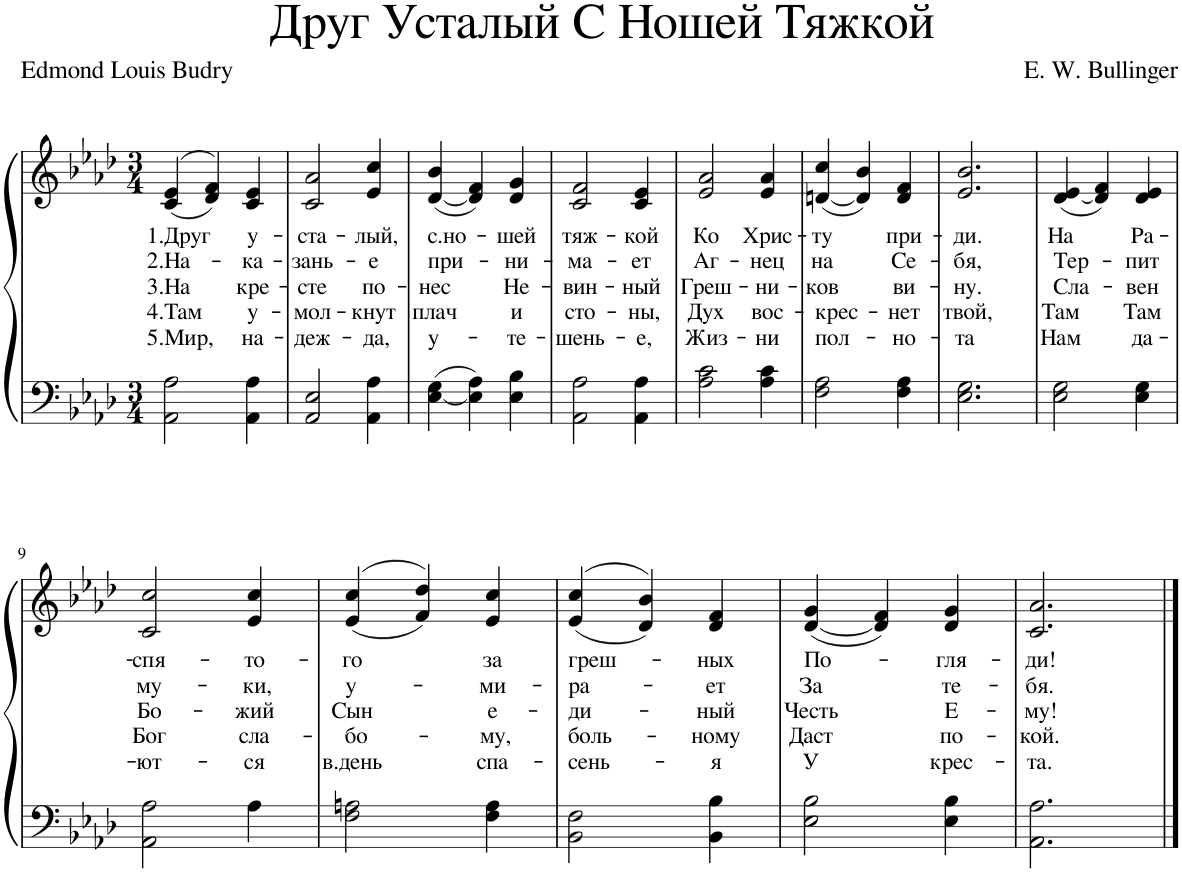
**kern	**kern	**text	**text	**text	**text	**text
*part1	*part1	*part1	*part1	*part1	*part1	*part1
*staff2	*staff1	*staff1	*staff1	*staff1	*staff1	*staff1
*I"Piano	*	*	*	*	*	*
*I'Pno.	*	*	*	*	*	*
*clefF4	*clefG2	*	*	*	*	*
*k[b-e-a-d-]	*k[b-e-a-d-]	*	*	*	*	*
*M3/4	*M3/4	*	*	*	*	*
=1	=1	=1	=1	=1	=1	=1
!	!	!LO:LY:b	!LO:LY:b	!LO:LY:b	!LO:LY:b	!LO:LY:b
2AA-\ 2A-\	(>(4c/ 4e-/	1.Друг	2.На-	3.На	4.Там	5.Мир,
.	4d-/ 4f/))	.	.	.	.	.
!	!	!LO:LY:b	!LO:LY:b	!LO:LY:b	!LO:LY:b	!LO:LY:b
4AA-\ 4A-\	4c/ 4e-/	у-	-ка-	кре-	у-	на-
=2	=2	=2	=2	=2	=2	=2
!	!	!LO:LY:b	!LO:LY:b	!LO:LY:b	!LO:LY:b	!LO:LY:b
2AA-/ 2E-/	2c/ 2a-/	-ста-	-зань-	-сте	-мол-	-деж-
!	!	!LO:LY:b	!LO:LY:b	!LO:LY:b	!LO:LY:b	!LO:LY:b
4AA-\ 4A-\	4e-/ 4cc/	-лый,	-е	по-	-кнут	-да,
=3	=3	=3	=3	=3	=3	=3
!	!	!LO:LY:b	!LO:LY:b	!LO:LY:b	!LO:LY:b	!LO:LY:b
[4E-\ 4G\	([4d-/ 4b-/	с.но-	при-	-нес	плач	у-
4E-\] 4A-\	4d-/] 4f/)	.	.	.	.	.
!	!	!LO:LY:b	!LO:LY:b	!LO:LY:b	!LO:LY:b	!LO:LY:b
4E-\ 4B-\	4d-/ 4g/	-шей	-ни-	Не-	и	-те-
=4	=4	=4	=4	=4	=4	=4
!	!	!LO:LY:b	!LO:LY:b	!LO:LY:b	!LO:LY:b	!LO:LY:b
2AA-\ 2A-\	2c/ 2f/	тяж-	-ма-	-вин-	сто-	-шень-
!	!	!LO:LY:b	!LO:LY:b	!LO:LY:b	!LO:LY:b	!LO:LY:b
4AA-\ 4A-\	4c/ 4e-/	-кой	-ет	-ный	-ны,	-е,
=5	=5	=5	=5	=5	=5	=5
!	!	!LO:LY:b	!LO:LY:b	!LO:LY:b	!LO:LY:b	!LO:LY:b
2A-\ 2c\	2e-/ 2a-/	Ко	Аг-	Греш-	Дух	Жиз-
!	!	!LO:LY:b	!LO:LY:b	!LO:LY:b	!LO:LY:b	!LO:LY:b
4A-\ 4c\	4e-/ 4a-/	Хрис-	-нец	-ни-	вос-	-ни
=6	=6	=6	=6	=6	=6	=6
!	!	!LO:LY:b	!LO:LY:b	!LO:LY:b	!LO:LY:b	!LO:LY:b
2F\ 2A-\	([4dn/ 4cc/	-ту	на	-ков	-крес-	пол-
.	4d/] 4b-/)	.	.	.	.	.
!	!	!LO:LY:b	!LO:LY:b	!LO:LY:b	!LO:LY:b	!LO:LY:b
4F\ 4A-\	4d/ 4f/	при-	Се-	ви-	-нет	-но-
=7	=7	=7	=7	=7	=7	=7
!	!	!LO:LY:b	!LO:LY:b	!LO:LY:b	!LO:LY:b	!LO:LY:b
2.E-\ 2.G\	2.e-/ 2.b-/	-ди.	-бя,	-ну.	твой,	-та
=8	=8	=8	=8	=8	=8	=8
!	!	!LO:LY:b	!LO:LY:b	!LO:LY:b	!LO:LY:b	!LO:LY:b
2E-\ 2G\	([4d-/ 4e-/	На	Тер-	Сла-	Там	Нам
.	4d-/] 4f/)	.	.	.	.	.
!	!	!LO:LY:b	!LO:LY:b	!LO:LY:b	!LO:LY:b	!LO:LY:b
4E-\ 4G\	4d-/ 4e-/	Ра-	-пит	-вен	Там	да-
!!LO:LB:g=z
=9	=9	=9	=9	=9	=9	=9
!	!	!LO:LY:b	!LO:LY:b	!LO:LY:b	!LO:LY:b	!LO:LY:b
2AA-\ 2A-\	2c/ 2cc/	-спя-	му-	Бо-	Бог	-ют-
!	!	!LO:LY:b	!LO:LY:b	!LO:LY:b	!LO:LY:b	!LO:LY:b
4A-\	4e-/ 4cc/	-то-	-ки,	-жий	сла-	-ся
=10	=10	=10	=10	=10	=10	=10
!	!	!LO:LY:b	!LO:LY:b	!LO:LY:b	!LO:LY:b	!LO:LY:b
2F\ 2An\	(>(4e-/ 4cc/	-го	у-	Сын	-бо-	в.день
.	4f/ 4dd-/))	.	.	.	.	.
!	!	!LO:LY:b	!LO:LY:b	!LO:LY:b	!LO:LY:b	!LO:LY:b
4F\ 4A\	4e-/ 4cc/	за	-ми-	е-	-му,	спа-
=11	=11	=11	=11	=11	=11	=11
!	!	!LO:LY:b	!LO:LY:b	!LO:LY:b	!LO:LY:b	!LO:LY:b
2BB-\ 2F\	((>4e-/ 4cc/	греш-	-ра-	-ди-	боль-	-сень-
.	4d-/ 4b-/))	.	.	.	.	.
!	!	!LO:LY:b	!LO:LY:b	!LO:LY:b	!LO:LY:b	!LO:LY:b
4BB-\ 4B-\	4d-/ 4f/	-ных	-ет	-ный	-ному	-я
=12	=12	=12	=12	=12	=12	=12
!	!	!LO:LY:b	!LO:LY:b	!LO:LY:b	!LO:LY:b	!LO:LY:b
2E-\ 2B-\	([4d-/ 4g/	По-	За	Честь	Даст	У
.	4d-/] 4f/)	.	.	.	.	.
!	!	!LO:LY:b	!LO:LY:b	!LO:LY:b	!LO:LY:b	!LO:LY:b
4E-\ 4B-\	4d-/ 4g/	-гля-	те-	Е-	по-	крес-
=13	=13	=13	=13	=13	=13	=13
!	!	!LO:LY:b	!LO:LY:b	!LO:LY:b	!LO:LY:b	!LO:LY:b
2.AA-\ 2.A-\	2.c/ 2.a-/	-ди!	-бя.	-му!	-кой.	-та.
==	==	==	==	==	==	==
*-	*-	*-	*-	*-	*-	*-
